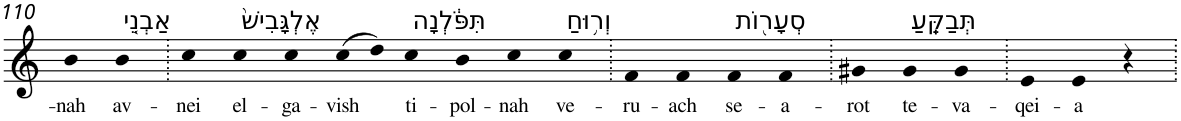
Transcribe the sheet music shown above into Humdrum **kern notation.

**kern	**text
*part1	*part1
*staff1	*staff1
*I"Piano	*
*I'Pno	*
!!LO:PB:g=z
*clefG2	*
*k[]	*
=110	=110
!	!LO:LY:b
4b	-nah
!LO:TX:a:t=אַבְנֵ֤י	!
!	!LO:LY:b
4b	av-
=111.	=111.
!	!LO:LY:b
4cc	-nei
!LO:TX:a:t=אֶלְגָּבִישׁ֙	!
!	!LO:LY:b
4cc	el-
!	!LO:LY:b
4cc	-ga-
!	!LO:LY:b
(>8cc	-vish
8dd)	.
!LO:TX:a:t=תִּפֹּ֔לְנָה	!
!	!LO:LY:b
4cc	ti-
!	!LO:LY:b
4b	-pol-
!	!LO:LY:b
4cc	-nah
!LO:TX:a:t=וְר֥וּחַ	!
!	!LO:LY:b
4cc	ve-
=112.	=112.
!	!LO:LY:b
4f	-ru-
!	!LO:LY:b
4f	-ach
!LO:TX:a:t=סְעָר֖וֹת	!
!	!LO:LY:b
4f	se-
!	!LO:LY:b
4f	-a-
=113.	=113.
!	!LO:LY:b
4g#X	-rot
!LO:TX:a:t=תְּבַקֵּֽעַ	!
!	!LO:LY:b
4g#	te-
!	!LO:LY:b
4g#	-va-
=114.	=114.
!	!LO:LY:b
4e	-qei-
!	!LO:LY:b
4e	-a
4r	.
=.	=.
*-	*-
